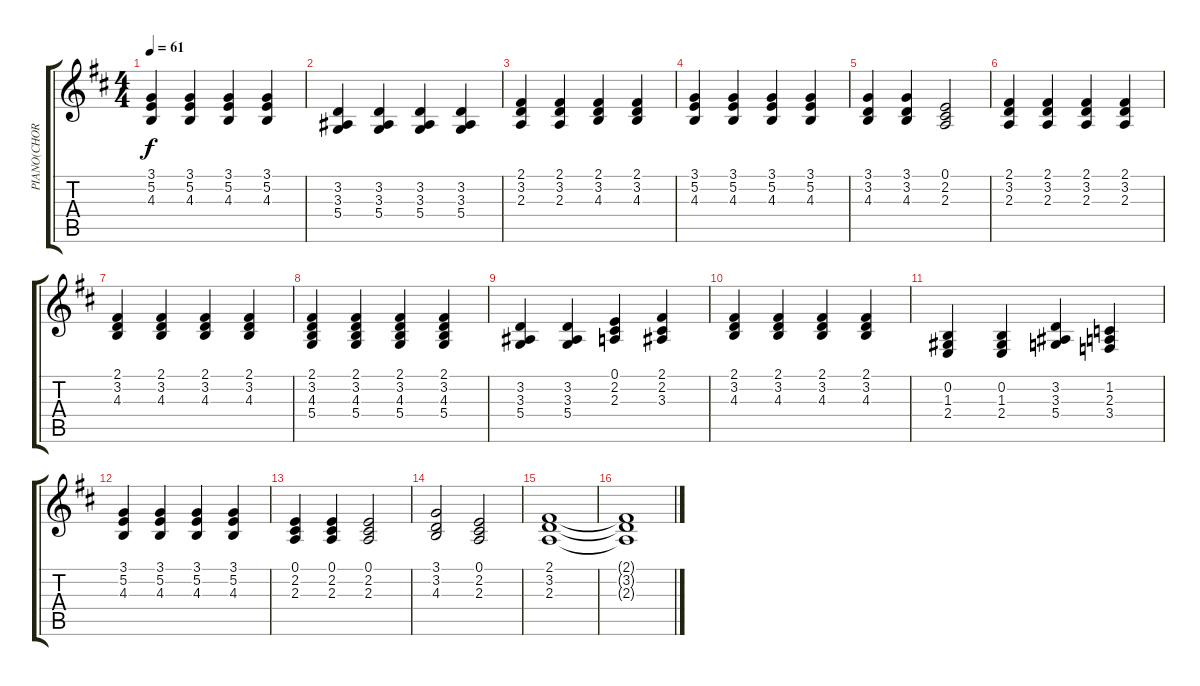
\track ("PIANO(CHORD)" "PIANO(CHOR") {instrument electricgrandpiano}
\staff {score tabs}
\tuning (E4 B3 G3 D3 A2 E2) {hide}
\ts (4 4)
\tempo 61
\clef g2
\ks d
(3.1 5.2 4.3).4{dy f} (3.1 5.2 4.3).4 (3.1 5.2 4.3).4 (3.1 5.2 4.3).4 |
(3.2 3.3 5.4).4 (3.2 3.3 5.4).4 (3.2 3.3 5.4).4 (3.2 3.3 5.4).4 |
(2.1 3.2 2.3).4 (2.1 3.2 2.3).4 (2.1 3.2 4.3).4 (2.1 3.2 4.3).4 |
(3.1 5.2 4.3).4 (3.1 5.2 4.3).4 (3.1 5.2 4.3).4 (3.1 5.2 4.3).4 |
(3.1 3.2 4.3).4 (3.1 3.2 4.3).4 (0.1 2.2 2.3).2 |
(2.1 3.2 2.3).4 (2.1 3.2 2.3).4 (2.1 3.2 2.3).4 (2.1 3.2 2.3).4 |
(2.1 3.2 4.3).4 (2.1 3.2 4.3).4 (2.1 3.2 4.3).4 (2.1 3.2 4.3).4 |
(2.1 3.2 4.3 5.4).4 (2.1 3.2 4.3 5.4).4 (2.1 3.2 4.3 5.4).4 (2.1 3.2 4.3 5.4).4 |
(3.2 3.3 5.4).4 (3.2 3.3 5.4).4 (0.1 2.2 2.3).4 (2.1 2.2 3.3).4 |
(2.1 3.2 4.3).4 (2.1 3.2 4.3).4 (2.1 3.2 4.3).4 (2.1 3.2 4.3).4 |
(0.2 1.3 2.4).4 (0.2 1.3 2.4).4 (3.2 3.3 5.4).4 (1.2 2.3 3.4).4 |
(3.1 5.2 4.3).4 (3.1 5.2 4.3).4 (3.1 5.2 4.3).4 (3.1 5.2 4.3).4 |
(0.1 2.2 2.3).4 (0.1 2.2 2.3).4 (0.1 2.2 2.3).2 |
(3.1 3.2 4.3).2 (0.1 2.2 2.3).2 |
(2.1 3.2 2.3).1 |
(2.1{t} 3.2{t} 2.3{t}).1
